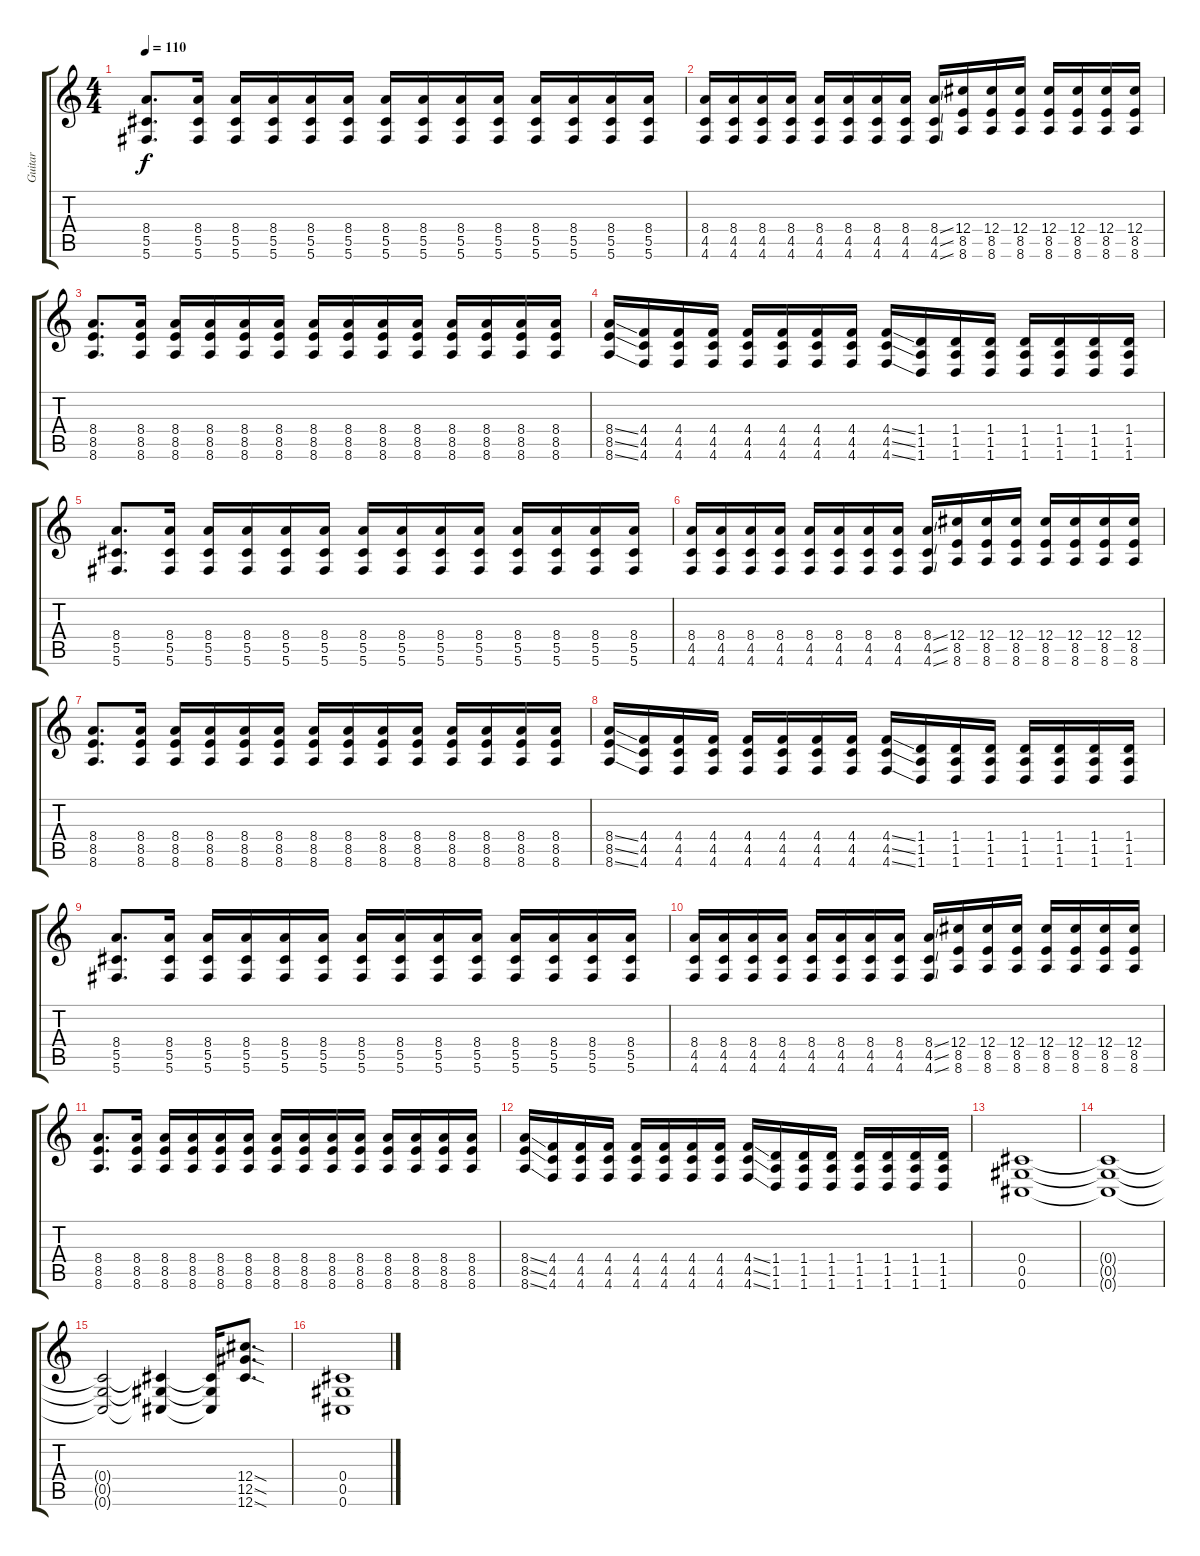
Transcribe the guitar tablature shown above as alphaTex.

\track ("Guitar" "Guitar") {instrument distortionguitar}
\staff {score tabs}
\tuning (Eb4 Bb3 Gb3 Db3 Ab2 Db2) {hide}
\ts (4 4)
\tempo 110
\clef g2
\ks c
(8.4 5.5 5.6).8{d dy f} (8.4 5.5 5.6).16 (8.4 5.5 5.6).16 (8.4 5.5 5.6).16 (8.4 5.5 5.6).16 (8.4 5.5 5.6).16 (8.4 5.5 5.6).16 (8.4 5.5 5.6).16 (8.4 5.5 5.6).16 (8.4 5.5 5.6).16 (8.4 5.5 5.6).16 (8.4 5.5 5.6).16 (8.4 5.5 5.6).16 (8.4 5.5 5.6).16 |
(8.4 4.5 4.6).16 (8.4 4.5 4.6).16 (8.4 4.5 4.6).16 (8.4 4.5 4.6).16 (8.4 4.5 4.6).16 (8.4 4.5 4.6).16 (8.4 4.5 4.6).16 (8.4 4.5 4.6).16 (8.4{ss} 4.5{ss} 4.6{ss}).16 (12.4 8.5 8.6).16 (12.4 8.5 8.6).16 (12.4 8.5 8.6).16 (12.4 8.5 8.6).16 (12.4 8.5 8.6).16 (12.4 8.5 8.6).16 (12.4 8.5 8.6).16 |
(8.4 8.5 8.6).8{d} (8.4 8.5 8.6).16 (8.4 8.5 8.6).16 (8.4 8.5 8.6).16 (8.4 8.5 8.6).16 (8.4 8.5 8.6).16 (8.4 8.5 8.6).16 (8.4 8.5 8.6).16 (8.4 8.5 8.6).16 (8.4 8.5 8.6).16 (8.4 8.5 8.6).16 (8.4 8.5 8.6).16 (8.4 8.5 8.6).16 (8.4 8.5 8.6).16 |
(8.4{ss} 8.5{ss} 8.6{ss}).16 (4.4 4.5 4.6).16 (4.4 4.5 4.6).16 (4.4 4.5 4.6).16 (4.4 4.5 4.6).16 (4.4 4.5 4.6).16 (4.4 4.5 4.6).16 (4.4 4.5 4.6).16 (4.4{ss} 4.5{ss} 4.6{ss}).16 (1.4 1.5 1.6).16 (1.4 1.5 1.6).16 (1.4 1.5 1.6).16 (1.4 1.5 1.6).16 (1.4 1.5 1.6).16 (1.4 1.5 1.6).16 (1.4 1.5 1.6).16 |
(8.4 5.5 5.6).8{d} (8.4 5.5 5.6).16 (8.4 5.5 5.6).16 (8.4 5.5 5.6).16 (8.4 5.5 5.6).16 (8.4 5.5 5.6).16 (8.4 5.5 5.6).16 (8.4 5.5 5.6).16 (8.4 5.5 5.6).16 (8.4 5.5 5.6).16 (8.4 5.5 5.6).16 (8.4 5.5 5.6).16 (8.4 5.5 5.6).16 (8.4 5.5 5.6).16 |
(8.4 4.5 4.6).16 (8.4 4.5 4.6).16 (8.4 4.5 4.6).16 (8.4 4.5 4.6).16 (8.4 4.5 4.6).16 (8.4 4.5 4.6).16 (8.4 4.5 4.6).16 (8.4 4.5 4.6).16 (8.4{ss} 4.5{ss} 4.6{ss}).16 (12.4 8.5 8.6).16 (12.4 8.5 8.6).16 (12.4 8.5 8.6).16 (12.4 8.5 8.6).16 (12.4 8.5 8.6).16 (12.4 8.5 8.6).16 (12.4 8.5 8.6).16 |
(8.4 8.5 8.6).8{d} (8.4 8.5 8.6).16 (8.4 8.5 8.6).16 (8.4 8.5 8.6).16 (8.4 8.5 8.6).16 (8.4 8.5 8.6).16 (8.4 8.5 8.6).16 (8.4 8.5 8.6).16 (8.4 8.5 8.6).16 (8.4 8.5 8.6).16 (8.4 8.5 8.6).16 (8.4 8.5 8.6).16 (8.4 8.5 8.6).16 (8.4 8.5 8.6).16 |
(8.4{ss} 8.5{ss} 8.6{ss}).16 (4.4 4.5 4.6).16 (4.4 4.5 4.6).16 (4.4 4.5 4.6).16 (4.4 4.5 4.6).16 (4.4 4.5 4.6).16 (4.4 4.5 4.6).16 (4.4 4.5 4.6).16 (4.4{ss} 4.5{ss} 4.6{ss}).16 (1.4 1.5 1.6).16 (1.4 1.5 1.6).16 (1.4 1.5 1.6).16 (1.4 1.5 1.6).16 (1.4 1.5 1.6).16 (1.4 1.5 1.6).16 (1.4 1.5 1.6).16 |
(8.4 5.5 5.6).8{d} (8.4 5.5 5.6).16 (8.4 5.5 5.6).16 (8.4 5.5 5.6).16 (8.4 5.5 5.6).16 (8.4 5.5 5.6).16 (8.4 5.5 5.6).16 (8.4 5.5 5.6).16 (8.4 5.5 5.6).16 (8.4 5.5 5.6).16 (8.4 5.5 5.6).16 (8.4 5.5 5.6).16 (8.4 5.5 5.6).16 (8.4 5.5 5.6).16 |
(8.4 4.5 4.6).16 (8.4 4.5 4.6).16 (8.4 4.5 4.6).16 (8.4 4.5 4.6).16 (8.4 4.5 4.6).16 (8.4 4.5 4.6).16 (8.4 4.5 4.6).16 (8.4 4.5 4.6).16 (8.4{ss} 4.5{ss} 4.6{ss}).16 (12.4 8.5 8.6).16 (12.4 8.5 8.6).16 (12.4 8.5 8.6).16 (12.4 8.5 8.6).16 (12.4 8.5 8.6).16 (12.4 8.5 8.6).16 (12.4 8.5 8.6).16 |
(8.4 8.5 8.6).8{d} (8.4 8.5 8.6).16 (8.4 8.5 8.6).16 (8.4 8.5 8.6).16 (8.4 8.5 8.6).16 (8.4 8.5 8.6).16 (8.4 8.5 8.6).16 (8.4 8.5 8.6).16 (8.4 8.5 8.6).16 (8.4 8.5 8.6).16 (8.4 8.5 8.6).16 (8.4 8.5 8.6).16 (8.4 8.5 8.6).16 (8.4 8.5 8.6).16 |
(8.4{ss} 8.5{ss} 8.6{ss}).16 (4.4 4.5 4.6).16 (4.4 4.5 4.6).16 (4.4 4.5 4.6).16 (4.4 4.5 4.6).16 (4.4 4.5 4.6).16 (4.4 4.5 4.6).16 (4.4 4.5 4.6).16 (4.4{ss} 4.5{ss} 4.6{ss}).16 (1.4 1.5 1.6).16 (1.4 1.5 1.6).16 (1.4 1.5 1.6).16 (1.4 1.5 1.6).16 (1.4 1.5 1.6).16 (1.4 1.5 1.6).16 (1.4 1.5 1.6).16 |
(0.4 0.5 0.6).1 |
(0.4{t} 0.5{t} 0.6{t}).1 |
(0.4{t} 0.5{t} 0.6{t}).2 (0.4{t} 0.5{t} 0.6{t}).4 (0.4{t} 0.5{t} 0.6{t}).16 (12.4{sod} 12.5{sod} 12.6{sod}).8{d} |
(0.4 0.5 0.6).1
